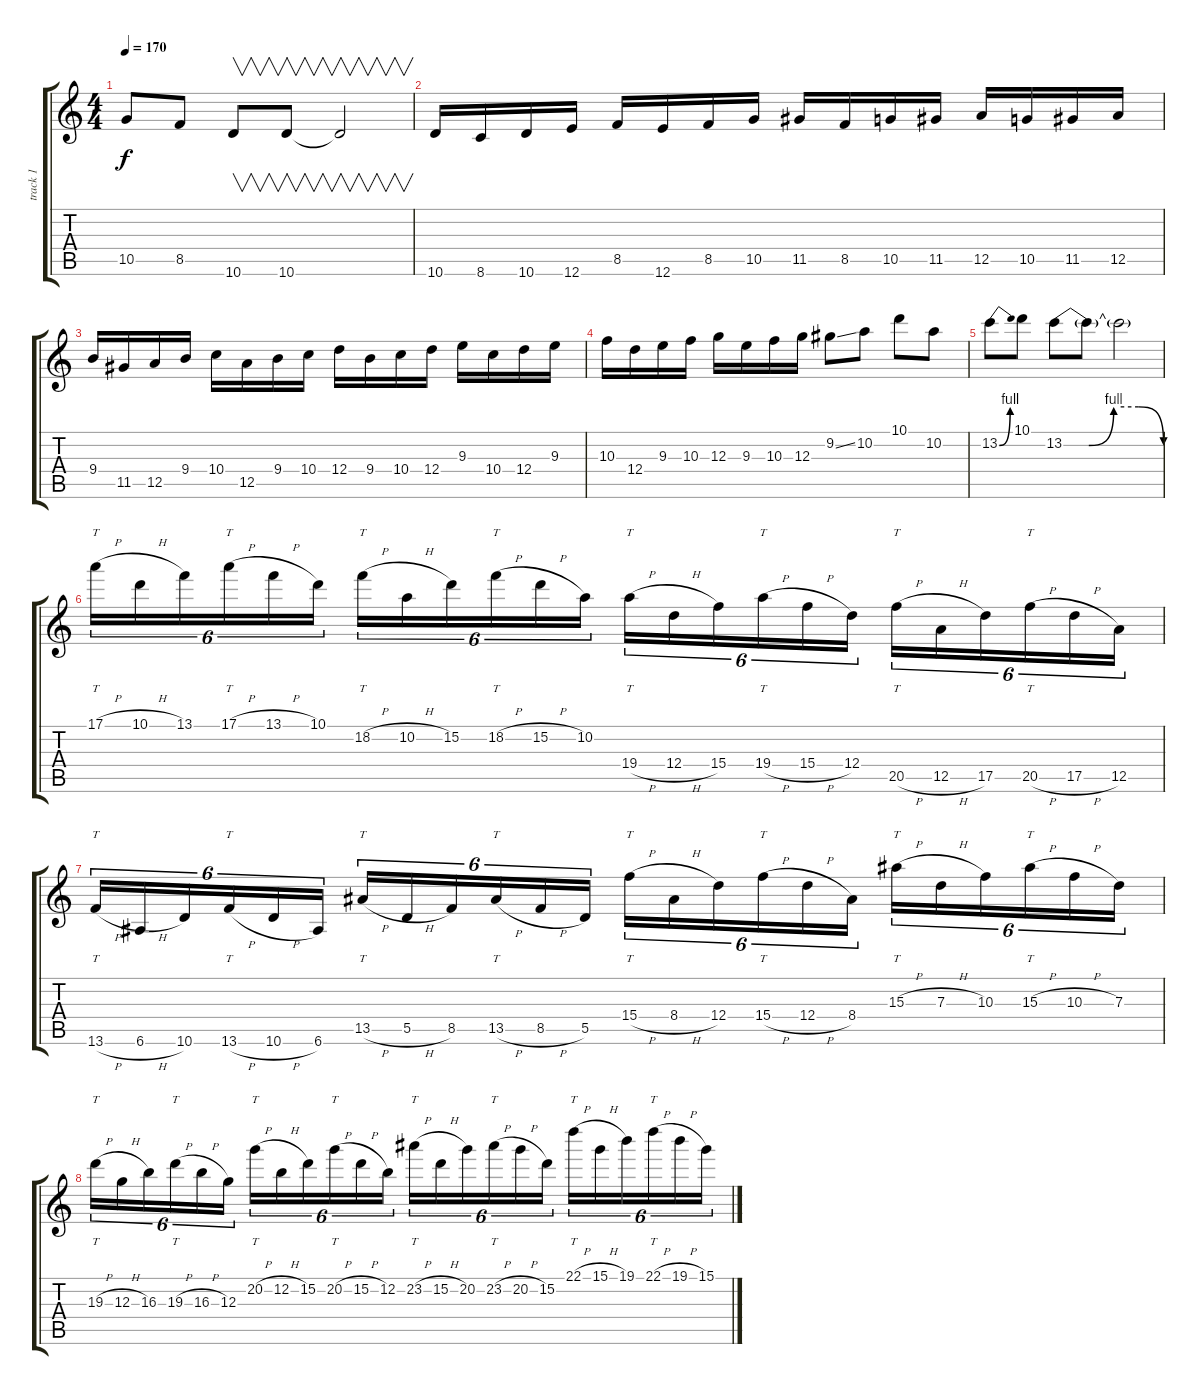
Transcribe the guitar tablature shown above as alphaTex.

\track ("track 1" "track 1") {instrument distortionguitar}
\staff {score tabs}
\tuning (E4 B3 G3 D3 A2 E2) {hide}
\ts (4 4)
\tempo 170
\clef g2
\ks c
10.5{t}.8{dy f} 8.5.8 10.6.8{v} 10.6.8{v} 10.6{t}.2{v} |
10.6.16 8.6.16 10.6.16 12.6.16 8.5.16 12.6.16 8.5.16 10.5.16 11.5.16 8.5.16 10.5.16 11.5.16 12.5.16 10.5.16 11.5.16 12.5.16 |
9.4.16 11.5.16 12.5.16 9.4.16 10.4.16 12.5.16 9.4.16 10.4.16 12.4.16 9.4.16 10.4.16 12.4.16 9.3.16 10.4.16 12.4.16 9.3.16 |
10.3.16 12.4.16 9.3.16 10.3.16 12.3.16 9.3.16 10.3.16 12.3.16 9.2{ss}.8 10.2.8 10.1.8 10.2.8 |
13.2{be (bend 0 0 60 4)}.8 10.1.8 13.2{be (custom 0 0 15 0 30 4 45 4 60 0)}.8 13.2{t}.8 13.2{t}.2 |
17.1{h}.16{tt tu (6 4)} 10.1{h}.16{tu (6 4)} 13.1.16{tu (6 4)} 17.1{h}.16{tt tu (6 4)} 13.1{h}.16{tu (6 4)} 10.1.16{tu (6 4)} 18.2{h}.16{tt tu (6 4)} 10.2{h}.16{tu (6 4)} 15.2.16{tu (6 4)} 18.2{h}.16{tt tu (6 4)} 15.2{h}.16{tu (6 4)} 10.2.16{tu (6 4)} 19.4{h}.16{tt tu (6 4)} 12.4{h}.16{tu (6 4)} 15.4.16{tu (6 4)} 19.4{h}.16{tt tu (6 4)} 15.4{h}.16{tu (6 4)} 12.4.16{tu (6 4)} 20.5{h}.16{tt tu (6 4)} 12.5{h}.16{tu (6 4)} 17.5.16{tu (6 4)} 20.5{h}.16{tt tu (6 4)} 17.5{h}.16{tu (6 4)} 12.5.16{tu (6 4)} |
13.6{h}.16{tt tu (6 4)} 6.6{h}.16{tu (6 4)} 10.6.16{tu (6 4)} 13.6{h}.16{tt tu (6 4)} 10.6{h}.16{tu (6 4)} 6.6.16{tu (6 4)} 13.5{h}.16{tt tu (6 4)} 5.5{h}.16{tu (6 4)} 8.5.16{tu (6 4)} 13.5{h}.16{tt tu (6 4)} 8.5{h}.16{tu (6 4)} 5.5.16{tu (6 4)} 15.4{h}.16{tt tu (6 4)} 8.4{h}.16{tu (6 4)} 12.4.16{tu (6 4)} 15.4{h}.16{tt tu (6 4)} 12.4{h}.16{tu (6 4)} 8.4.16{tu (6 4)} 15.3{h}.16{tt tu (6 4)} 7.3{h}.16{tu (6 4)} 10.3.16{tu (6 4)} 15.3{h}.16{tt tu (6 4)} 10.3{h}.16{tu (6 4)} 7.3.16{tu (6 4)} |
19.3{h}.16{tt tu (6 4)} 12.3{h}.16{tu (6 4)} 16.3.16{tu (6 4)} 19.3{h}.16{tt tu (6 4)} 16.3{h}.16{tu (6 4)} 12.3.16{tu (6 4)} 20.2{h}.16{tt tu (6 4)} 12.2{h}.16{tu (6 4)} 15.2.16{tu (6 4)} 20.2{h}.16{tt tu (6 4)} 15.2{h}.16{tu (6 4)} 12.2.16{tu (6 4)} 23.2{h}.16{tt tu (6 4)} 15.2{h}.16{tu (6 4)} 20.2.16{tu (6 4)} 23.2{h}.16{tt tu (6 4)} 20.2{h}.16{tu (6 4)} 15.2.16{tu (6 4)} 22.1{h}.16{tt tu (6 4)} 15.1{h}.16{tu (6 4)} 19.1.16{tu (6 4)} 22.1{h}.16{tt tu (6 4)} 19.1{h}.16{tu (6 4)} 15.1.16{tu (6 4)}
